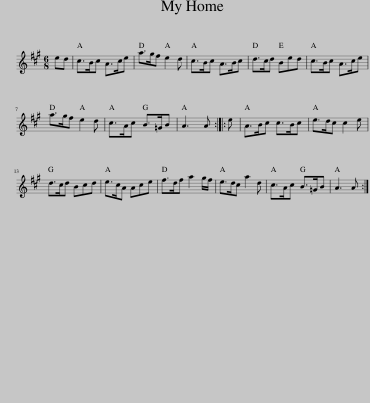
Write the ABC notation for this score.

X:1
L:1/8
M:6/8
I:linebreak $
K:A
V:1 treble
V:1
 ed | c>Bc A>ce | a>gf e2 d | c>Bc A>Bc | d>cd Bed | %5
 c>Bc A>ce |$ a>gf e2 d | c>Ac B>=GB | A3 A :: e | %10
 A>Bc c>Bc | e>dc c2 e |$ d>cd Bcd | e>cA Ace | f>df a2 g/f/ | %15
 e>dc a2 d | c>Ac B>=GB | A3 A :| %18
